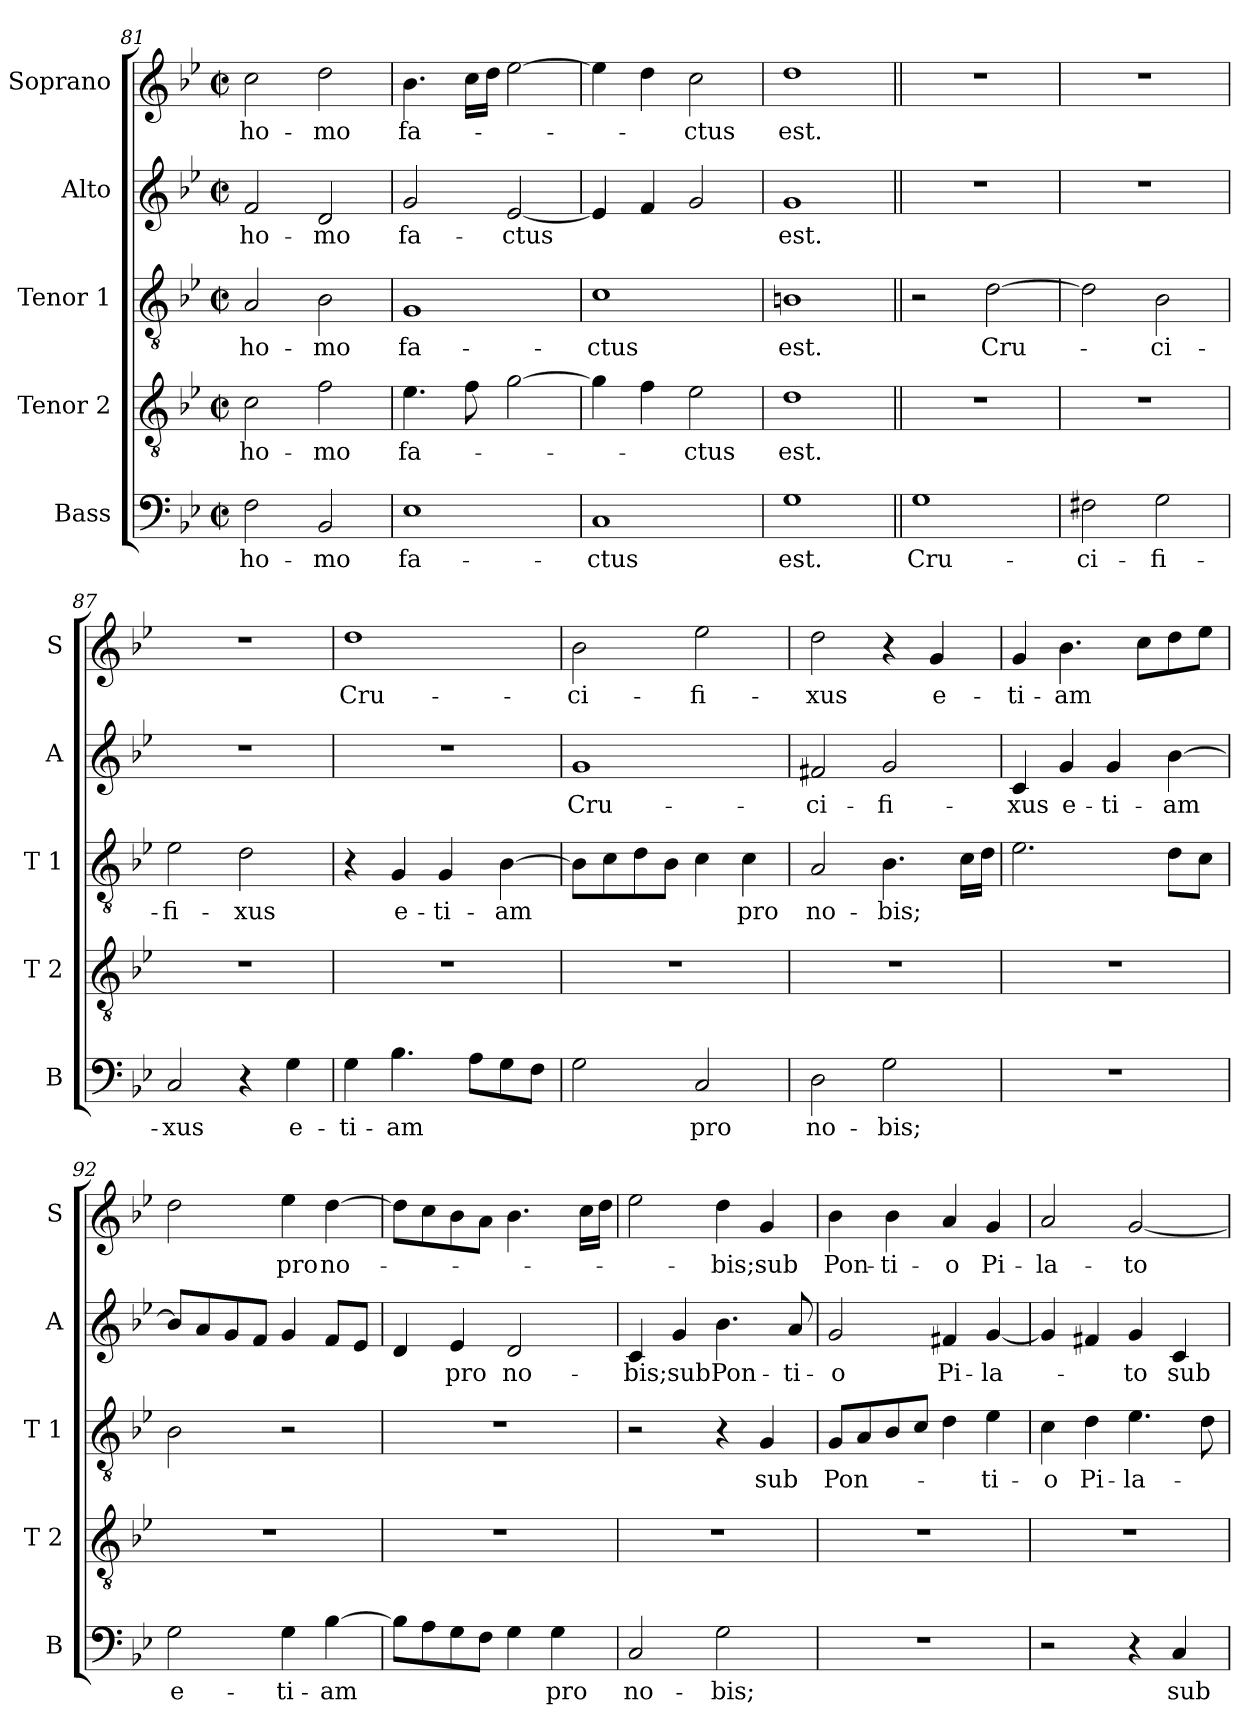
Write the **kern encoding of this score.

**kern	**text	**kern	**text	**kern	**text	**kern	**text	**kern	**text
*part5	*part5	*part4	*part4	*part3	*part3	*part2	*part2	*part1	*part1
*staff5	*staff5	*staff4	*staff4	*staff3	*staff3	*staff2	*staff2	*staff1	*staff1
*I"Bass	*	*I"Tenor 2	*	*I"Tenor 1	*	*I"Alto	*	*I"Soprano	*
*I'B	*	*I'T 2	*	*I'T 1	*	*I'A	*	*I'S	*
*clefF4	*	*clefGv2	*	*clefGv2	*	*clefG2	*	*clefG2	*
*k[b-e-]	*	*k[b-e-]	*	*k[b-e-]	*	*k[b-e-]	*	*k[b-e-]	*
*g:	*	*g:	*	*g:	*	*g:	*	*g:	*
*M2/2	*	*M2/2	*	*M2/2	*	*M2/2	*	*M2/2	*
*met(c|)	*	*met(c|)	*	*met(c|)	*	*met(c|)	*	*met(c|)	*
=81	=81	=81	=81	=81	=81	=81	=81	=81	=81
2F\	ho-	2c\	ho-	2A/	ho-	2f/	ho-	2cc\	ho-
2BB-/	-mo	2f\	-mo	2B-\	-mo	2d/	-mo	2dd\	-mo
=82	=82	=82	=82	=82	=82	=82	=82	=82	=82
1E-	fa-	4.e-\	fa-	1G	fa-	2g/	fa-	4.b-\	fa-
.	.	8f\	.	.	.	.	.	16cc\LL	.
.	.	.	.	.	.	.	.	16dd\JJ	.
.	.	[2g\	.	.	.	[2e-/	-ctus	[2ee-\	.
!!LO:LB:g=z
=83	=83	=83	=83	=83	=83	=83	=83	=83	=83
1C	-ctus	4g\]	.	1c	-ctus	4e-/]	.	4ee-\]	.
.	.	4f\	.	.	.	4f/	.	4dd\	.
.	.	2e-\	-ctus	.	.	2g/	.	2cc\	-ctus
=84	=84	=84	=84	=84	=84	=84	=84	=84	=84
1G	est.	1d	est.	1Bn	est.	1g	est.	1dd	est.
=85||	=85||	=85||	=85||	=85||	=85||	=85||	=85||	=85||	=85||
1G	Cru-	1r	.	2r	.	1r	.	1r	.
.	.	.	.	[2d\	Cru-	.	.	.	.
=86	=86	=86	=86	=86	=86	=86	=86	=86	=86
2F#X\	-ci-	1r	.	2d\]	.	1r	.	1r	.
2G\	-fi-	.	.	2B-\	-ci-	.	.	.	.
=87	=87	=87	=87	=87	=87	=87	=87	=87	=87
2C/	-xus	1r	.	2e-\	-fi-	1r	.	1r	.
4r	.	.	.	2d\	-xus	.	.	.	.
4G\	e-	.	.	.	.	.	.	.	.
=88	=88	=88	=88	=88	=88	=88	=88	=88	=88
4G\	-ti-	1r	.	4r	.	1r	.	1dd	Cru-
4.B-\	-am	.	.	4G/	e-	.	.	.	.
.	.	.	.	4G/	-ti-	.	.	.	.
8A\L	.	.	.	.	.	.	.	.	.
8G\	.	.	.	[4B-\	-am	.	.	.	.
8F\J	.	.	.	.	.	.	.	.	.
!!LO:PB:g=z
=89	=89	=89	=89	=89	=89	=89	=89	=89	=89
2G\	.	1r	.	8B-\L]	.	1g	Cru-	2b-\	-ci-
.	.	.	.	8c\	.	.	.	.	.
.	.	.	.	8d\	.	.	.	.	.
.	.	.	.	8B-\J	.	.	.	.	.
2C/	pro	.	.	4c\	.	.	.	2ee-\	-fi-
.	.	.	.	4c\	pro	.	.	.	.
=90	=90	=90	=90	=90	=90	=90	=90	=90	=90
2D\	no-	1r	.	2A/	no-	2f#X/	-ci-	2dd\	-xus
2G\	-bis;	.	.	4.B-\	-bis;	2g/	-fi-	4r	.
.	.	.	.	.	.	.	.	4g/	e-
.	.	.	.	16c\LL	.	.	.	.	.
.	.	.	.	16d\JJ	.	.	.	.	.
=91	=91	=91	=91	=91	=91	=91	=91	=91	=91
1r	.	1r	.	2.e-\	.	4c/	-xus	4g/	-ti-
.	.	.	.	.	.	4g/	e-	4.b-\	-am
.	.	.	.	.	.	4g/	-ti-	.	.
.	.	.	.	.	.	.	.	8cc\L	.
.	.	.	.	8d\L	.	[4b-\	-am	8dd\	.
.	.	.	.	8c\J	.	.	.	8ee-\J	.
=92	=92	=92	=92	=92	=92	=92	=92	=92	=92
2G\	e-	1r	.	2B-\	.	8b-/L]	.	2dd\	.
.	.	.	.	.	.	8a/	.	.	.
.	.	.	.	.	.	8g/	.	.	.
.	.	.	.	.	.	8f/J	.	.	.
4G\	-ti-	.	.	2r	.	4g/	.	4ee-\	pro
[4B-\	-am	.	.	.	.	8f/L	.	[4dd\	no-
.	.	.	.	.	.	8e-/J	.	.	.
=93	=93	=93	=93	=93	=93	=93	=93	=93	=93
8B-\L]	.	1r	.	1r	.	4d/	.	8dd\L]	.
8A\	.	.	.	.	.	.	.	8cc\	.
8G\	.	.	.	.	.	4e-/	pro	8b-\	.
8F\J	.	.	.	.	.	.	.	8a\J	.
4G\	.	.	.	.	.	2d/	no-	4.b-\	.
4G\	pro	.	.	.	.	.	.	.	.
.	.	.	.	.	.	.	.	16cc\LL	.
.	.	.	.	.	.	.	.	16dd\JJ	.
!!LO:LB:g=z
=94	=94	=94	=94	=94	=94	=94	=94	=94	=94
2C/	no-	1r	.	2r	.	4c/	-bis;	2ee-\	.
.	.	.	.	.	.	4g/	sub	.	.
2G\	-bis;	.	.	4r	.	4.b-\	Pon-	4dd\	-bis;
.	.	.	.	4G/	sub	.	.	4g/	sub
.	.	.	.	.	.	8a/	-ti-	.	.
=95	=95	=95	=95	=95	=95	=95	=95	=95	=95
1r	.	1r	.	8G/L	Pon-	2g/	-o	4b-\	Pon-
.	.	.	.	8A/	.	.	.	.	.
.	.	.	.	8B-/	.	.	.	4b-\	-ti-
.	.	.	.	8c/J	.	.	.	.	.
.	.	.	.	4d\	.	4f#X/	Pi-	4a/	-o
.	.	.	.	4e-\	-ti-	[4g/	-la-	4g/	Pi-
=96	=96	=96	=96	=96	=96	=96	=96	=96	=96
2r	.	1r	.	4c\	-o	4g/]	.	2a/	-la-
.	.	.	.	4d\	Pi-	4f#X/	.	.	.
4r	.	.	.	4.e-\	-la-	4g/	-to	[2g/	-to
4C/	sub	.	.	.	.	4c/	sub	.	.
.	.	.	.	8d\	.	.	.	.	.
=	=	=	=	=	=	=	=	=	=
*-	*-	*-	*-	*-	*-	*-	*-	*-	*-
